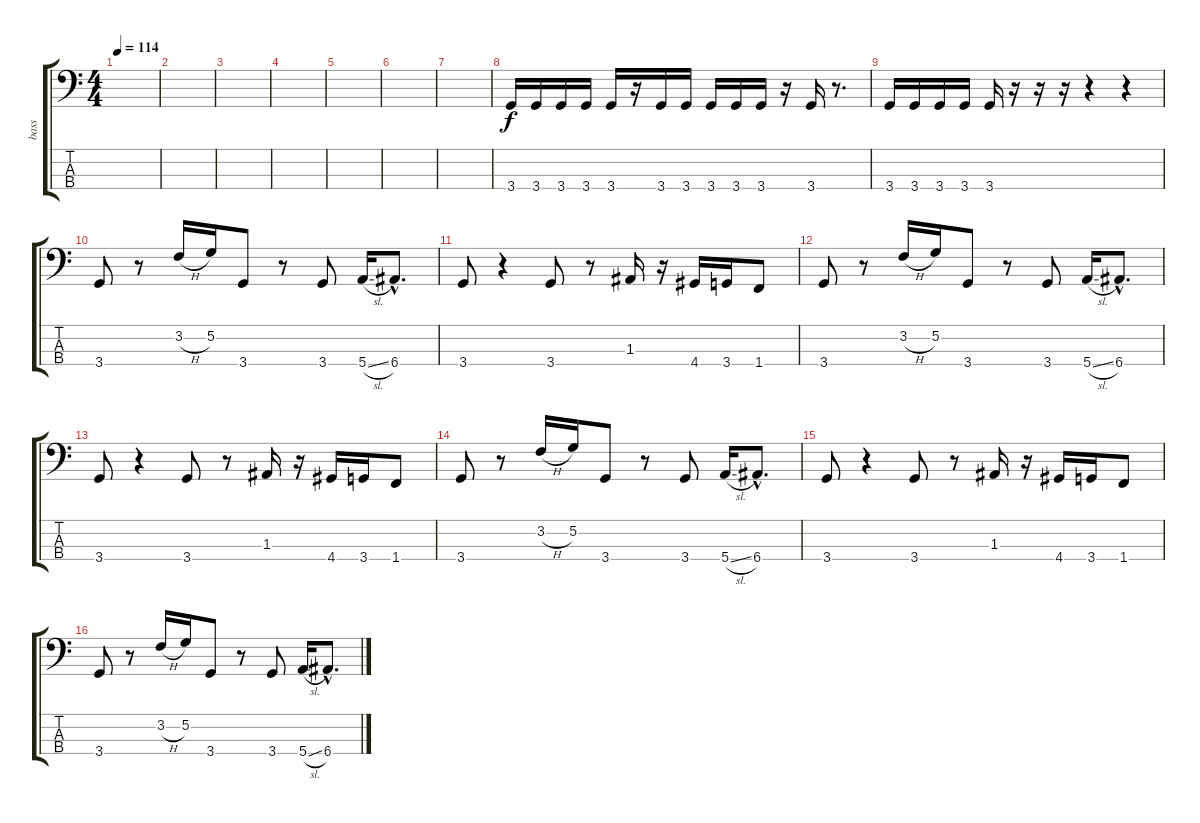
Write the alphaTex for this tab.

\track ("bass" "bass") {instrument electricbassfinger}
\staff {score tabs}
\tuning (G2 D2 A1 E1) {hide}
\ts (4 4)
\tempo 114
\clef f4
\ks c
|
|
|
|
|
|
|
3.4.16 3.4.16 3.4.16 3.4.16 3.4.16 r.16 3.4.16 3.4.16 3.4.16 3.4.16 3.4.16 r.16 3.4.16 r.8{d} |
3.4.16 3.4.16 3.4.16 3.4.16 3.4.16 r.16 r.16 r.16 r.4 r.4 |
3.4.8 r.8 3.2{h}.16{instrument slapbass1} 5.2.16 3.4.8{instrument electricbassfinger} r.8 3.4.8 5.4{sl}.16 6.4{hac}.8{d} |
3.4.8 r.4 3.4.8 r.8 1.3.16 r.16 4.4.16 3.4.16 1.4.8 |
3.4.8 r.8 3.2{h}.16{instrument slapbass1} 5.2.16 3.4.8{instrument electricbassfinger} r.8 3.4.8 5.4{sl}.16 6.4{hac}.8{d} |
3.4.8 r.4 3.4.8 r.8 1.3.16 r.16 4.4.16 3.4.16 1.4.8 |
3.4.8 r.8 3.2{h}.16{instrument slapbass1} 5.2.16 3.4.8{instrument electricbassfinger} r.8 3.4.8 5.4{sl}.16 6.4{hac}.8{d} |
3.4.8 r.4 3.4.8 r.8 1.3.16 r.16 4.4.16 3.4.16 1.4.8 |
3.4.8 r.8 3.2{h}.16{instrument slapbass1} 5.2.16 3.4.8{instrument electricbassfinger} r.8 3.4.8 5.4{sl}.16 6.4{hac}.8{d}
